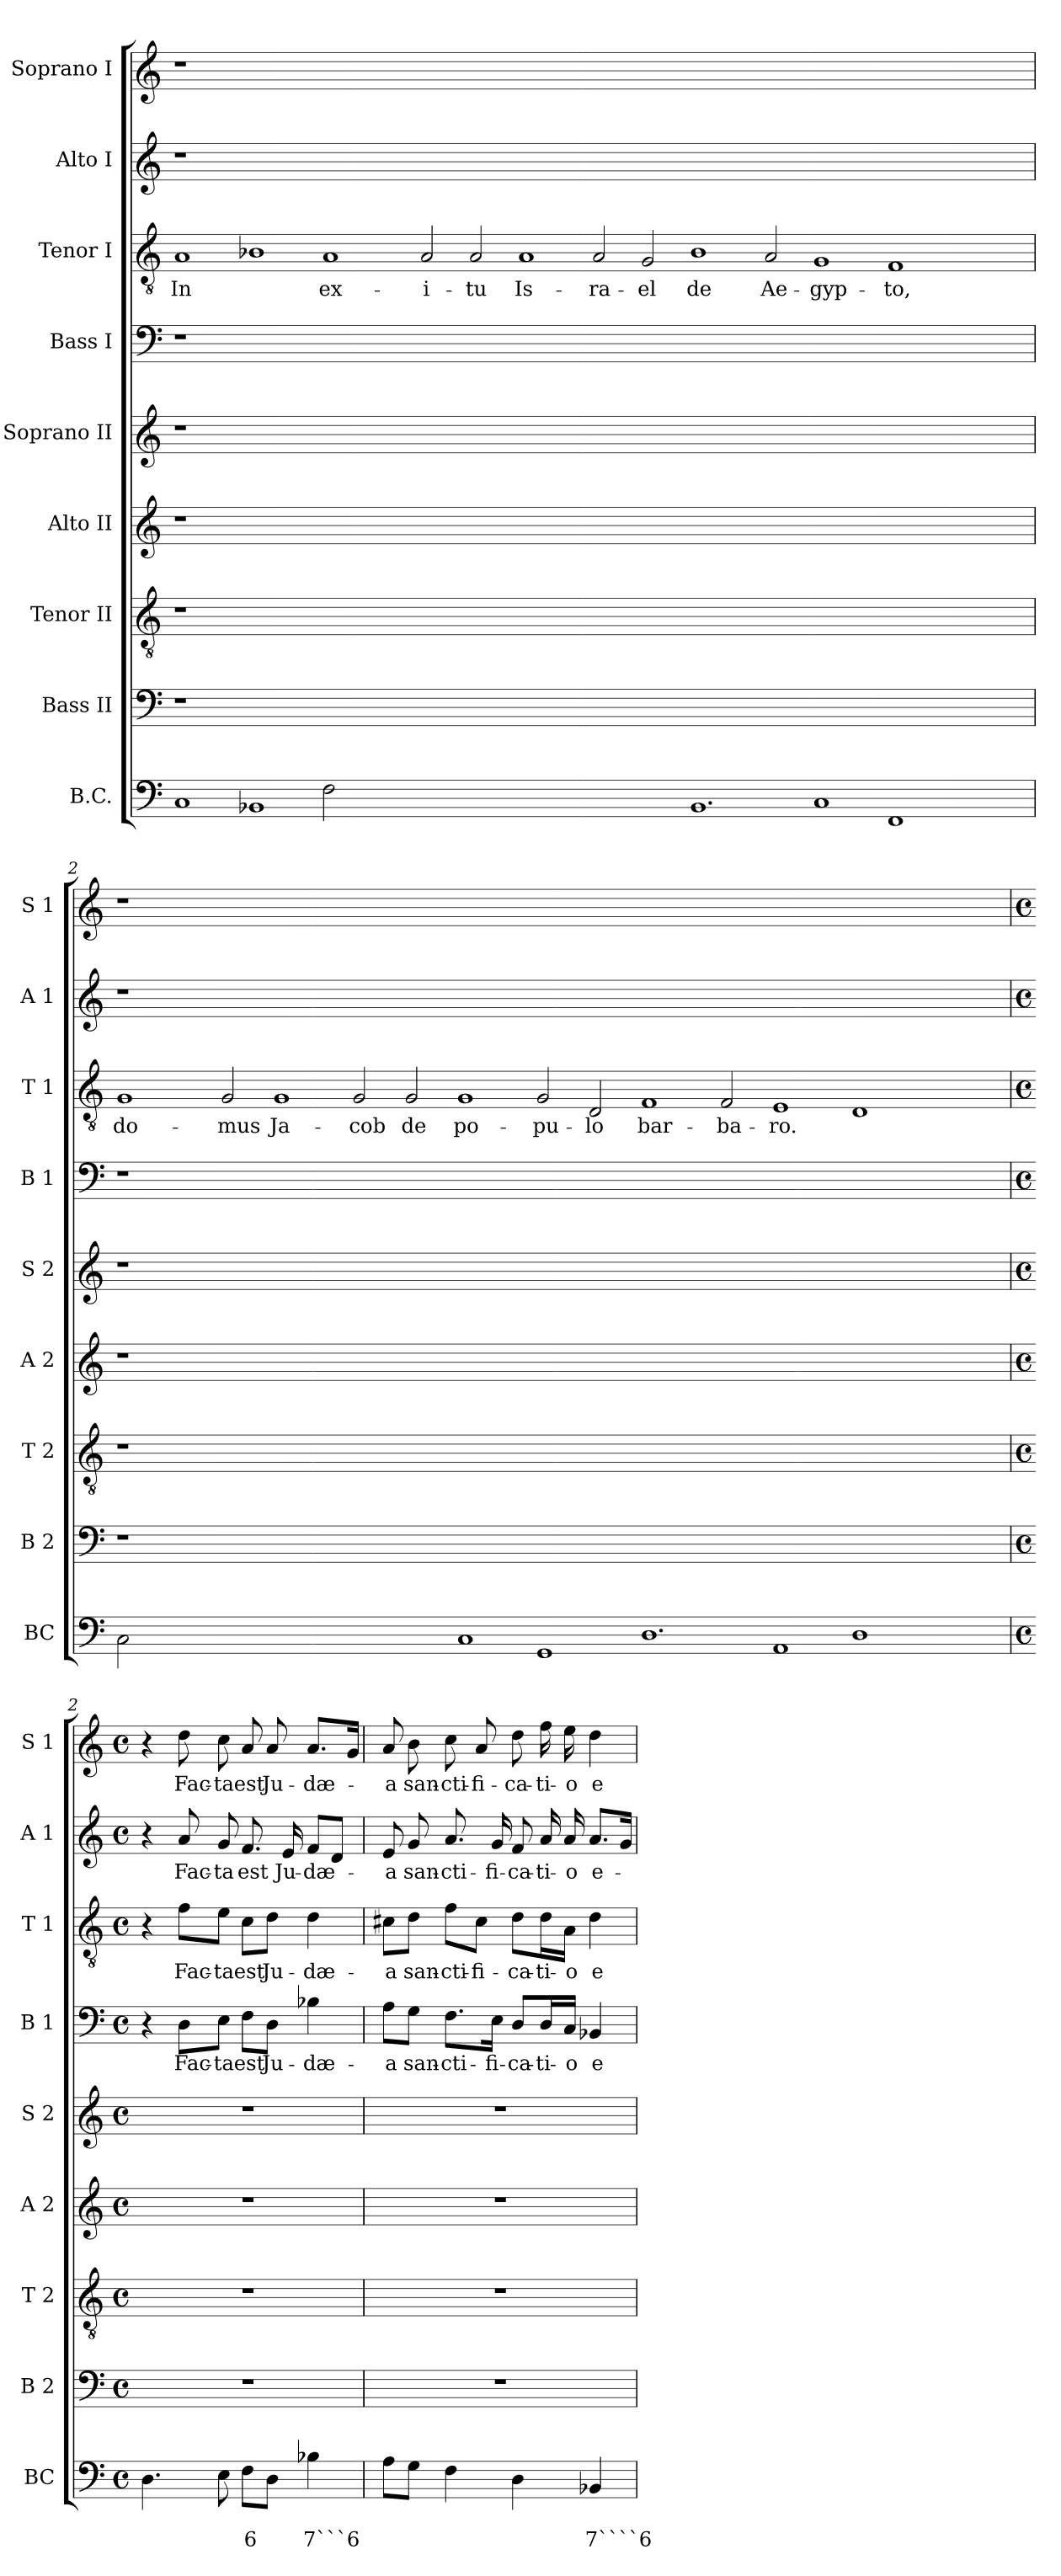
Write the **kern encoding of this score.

**kern	**text	**text	**kern	**kern	**kern	**kern	**kern	**text	**kern	**text	**kern	**text	**kern	**text
*part9	*part9	*part9	*part8	*part7	*part6	*part5	*part4	*part4	*part3	*part3	*part2	*part2	*part1	*part1
*staff9	*staff9	*staff9	*staff8	*staff7	*staff6	*staff5	*staff4	*staff4	*staff3	*staff3	*staff2	*staff2	*staff1	*staff1
*I"B.C.	*	*	*I"Bass II	*I"Tenor II	*I"Alto II	*I"Soprano II	*I"Bass I	*	*I"Tenor I	*	*I"Alto I	*	*I"Soprano I	*
*I'BC	*	*	*I'B 2	*I'T 2	*I'A 2	*I'S 2	*I'B 1	*	*I'T 1	*	*I'A 1	*	*I'S 1	*
*clefF4	*	*	*clefF4	*clefGv2	*clefG2	*clefG2	*clefF4	*	*clefGv2	*	*clefG2	*	*clefG2	*
*k[]	*	*	*k[]	*k[]	*k[]	*k[]	*k[]	*	*k[]	*	*k[]	*	*k[]	*
*C:	*	*	*C:	*C:	*C:	*C:	*C:	*	*C:	*	*C:	*	*C:	*
=1	=1	=1	=1	=1	=1	=1	=1	=1	=1	=1	=1	=1	=1	=1
!	!	!	!	!	!	!	!	!	!	!LO:LY:b	!	!	!	!
1C	.	.	1r	1r	1r	1r	1r	.	1A	In	1r	.	1r	.
1BB-X	.	.	000ryy	000ryy	000ryy	000ryy	000ryy	.	1B-X	.	000ryy	.	000ryy	.
!	!	!	!	!	!	!	!	!	!	!LO:LY:b	!	!	!	!
2F\	.	.	.	.	.	.	.	.	1A	ex-	.	.	.	.
2ryy	.	.	.	.	.	.	.	.	.	.	.	.	.	.
!	!	!	!	!	!	!	!	!	!	!LO:LY:b	!	!	!	!
1ryy	.	.	.	.	.	.	.	.	2A/	-i-	.	.	.	.
!	!	!	!	!	!	!	!	!	!	!LO:LY:b	!	!	!	!
.	.	.	.	.	.	.	.	.	2A/	-tu	.	.	.	.
!	!	!	!	!	!	!	!	!	!	!LO:LY:b	!	!	!	!
0ryy	.	.	.	.	.	.	.	.	1A	Is-	.	.	.	.
!	!	!	!	!	!	!	!	!	!	!LO:LY:b	!	!	!	!
.	.	.	.	.	.	.	.	.	2A/	-ra-	.	.	.	.
!	!	!	!	!	!	!	!	!	!	!LO:LY:b	!	!	!	!
.	.	.	.	.	.	.	.	.	2G/	-el	.	.	.	.
!	!	!	!	!	!	!	!	!	!	!LO:LY:b	!	!	!	!
1.BB-	.	.	.	.	.	.	.	.	1B-	de	.	.	.	.
!	!	!	!	!	!	!	!	!	!	!LO:LY:b	!	!	!	!
.	.	.	.	.	.	.	.	.	2A/	Ae-	.	.	.	.
!	!	!	!	!	!	!	!	!	!	!LO:LY:b	!	!	!	!
1C	.	.	.	.	.	.	.	.	1G	-gyp-	.	.	.	.
!	!	!	!	!	!	!	!	!	!	!LO:LY:b	!	!	!	!
1FF	.	.	.	.	.	.	.	.	1F	-to,	.	.	.	.
.	.	.	1ryy	1ryy	1ryy	1ryy	1ryy	.	.	.	1ryy	.	1ryy	.
2ryy	.	.	.	.	.	.	.	.	2ryy	.	.	.	.	.
=2`	=2`	=2`	=2`	=2`	=2`	=2`	=2`	=2`	=2`	=2`	=2`	=2`	=2`	=2`
!	!	!	!	!	!	!	!	!	!	!LO:LY:b	!	!	!	!
2C\	.	.	1r	1r	1r	1r	1r	.	1G	do-	1r	.	1r	.
2ryy	.	.	.	.	.	.	.	.	.	.	.	.	.	.
!	!	!	!	!	!	!	!	!	!	!LO:LY:b	!	!	!	!
0ryy	.	.	000ryy	000ryy	000ryy	000ryy	000ryy	.	2G/	-mus	000ryy	.	000ryy	.
!	!	!	!	!	!	!	!	!	!	!LO:LY:b	!	!	!	!
.	.	.	.	.	.	.	.	.	1G	Ja-	.	.	.	.
!	!	!	!	!	!	!	!	!	!	!LO:LY:b	!	!	!	!
.	.	.	.	.	.	.	.	.	2G/	-cob	.	.	.	.
!	!	!	!	!	!	!	!	!	!	!LO:LY:b	!	!	!	!
2ryy	.	.	.	.	.	.	.	.	2G/	de	.	.	.	.
!	!	!	!	!	!	!	!	!	!	!LO:LY:b	!	!	!	!
1C	.	.	.	.	.	.	.	.	1G	po-	.	.	.	.
!	!	!	!	!	!	!	!	!	!	!LO:LY:b	!	!	!	!
1GG	.	.	.	.	.	.	.	.	2G/	-pu-	.	.	.	.
!	!	!	!	!	!	!	!	!	!	!LO:LY:b	!	!	!	!
.	.	.	.	.	.	.	.	.	2D/	-lo	.	.	.	.
!	!	!	!	!	!	!	!	!	!	!LO:LY:b	!	!	!	!
1.D	.	.	.	.	.	.	.	.	1F	bar-	.	.	.	.
!	!	!	!	!	!	!	!	!	!	!LO:LY:b	!	!	!	!
.	.	.	.	.	.	.	.	.	2F/	-ba-	.	.	.	.
!	!	!	!	!	!	!	!	!	!	!LO:LY:b	!	!	!	!
1AA	.	.	.	.	.	.	.	.	1E	-ro.	.	.	.	.
1D	.	.	.	.	.	.	.	.	1D	.	.	.	.	.
1ryy	.	.	1ryy	1ryy	1ryy	1ryy	1ryy	.	1ryy	.	1ryy	.	1ryy	.
!!LO:LB:g=z
=2X1	=2X1	=2X1	=2X1	=2X1	=2X1	=2X1	=2X1	=2X1	=2X1	=2X1	=2X1	=2X1	=2X1	=2X1
*M4/4	*	*	*M4/4	*M4/4	*M4/4	*M4/4	*M4/4	*	*M4/4	*	*M4/4	*	*M4/4	*
*met(c)	*	*	*met(c)	*met(c)	*met(c)	*met(c)	*met(c)	*	*met(c)	*	*met(c)	*	*met(c)	*
4.D\	.	.	1r	1r	1r	1r	4r	.	4r	.	4r	.	4r	.
!	!	!	!	!	!	!	!	!LO:LY:b	!	!LO:LY:b	!	!LO:LY:b	!	!LO:LY:b
.	.	.	.	.	.	.	8D\L	Fac-	8f\L	Fac-	8a/	Fac-	8dd\	Fac-
!	!	!	!	!	!	!	!	!LO:LY:b	!	!LO:LY:b	!	!LO:LY:b	!	!LO:LY:b
8E\	.	.	.	.	.	.	8E\J	-ta	8e\J	-ta	8g/	-ta	8cc\	-ta
!	!	!LO:LY:b	!	!	!	!	!	!LO:LY:b	!	!LO:LY:b	!	!LO:LY:b	!	!LO:LY:b
8F\L	.	6	.	.	.	.	8F\L	est	8c\L	est	8.f/	est	8a/	est
!	!	!	!	!	!	!	!	!LO:LY:b	!	!LO:LY:b	!	!	!	!LO:LY:b
8D\J	.	.	.	.	.	.	8D\J	Ju-	8d\J	Ju-	.	.	8a/	Ju-
!	!	!	!	!	!	!	!	!	!	!	!	!LO:LY:b	!	!
.	.	.	.	.	.	.	.	.	.	.	16e/	Ju-	.	.
!	!	!LO:LY:b	!	!	!	!	!	!LO:LY:b	!	!LO:LY:b	!	!LO:LY:b	!	!LO:LY:b
4B-X\	.	7```6	.	.	.	.	4B-X\	-dæ-	4d\	-dæ-	8f/L	-dæ-	8.a/L	-dæ-
.	.	.	.	.	.	.	.	.	.	.	8d/J	.	.	.
.	.	.	.	.	.	.	.	.	.	.	.	.	16g/Jk	.
=3	=3	=3	=3	=3	=3	=3	=3	=3	=3	=3	=3	=3	=3	=3
!	!	!	!	!	!	!	!	!LO:LY:b	!	!LO:LY:b	!	!LO:LY:b	!	!LO:LY:b
8A\L	.	.	1r	1r	1r	1r	8A\L	-a	8c#X\L	-a	8e/	-a	8a/	-a
!	!	!	!	!	!	!	!	!LO:LY:b	!	!LO:LY:b	!	!LO:LY:b	!	!LO:LY:b
8G\J	.	.	.	.	.	.	8G\J	san-	8d\J	san-	8g/	san-	8b\	san-
!	!	!	!	!	!	!	!	!LO:LY:b	!	!LO:LY:b	!	!LO:LY:b	!	!LO:LY:b
4F\	.	.	.	.	.	.	8.F\L	-cti-	8f\L	-cti-	8.a/	-cti-	8cc\	-cti-
!	!	!	!	!	!	!	!	!	!	!LO:LY:b	!	!	!	!LO:LY:b
.	.	.	.	.	.	.	.	.	8c#\J	-fi-	.	.	8a/	-fi-
!	!	!	!	!	!	!	!	!LO:LY:b	!	!	!	!LO:LY:b	!	!
.	.	.	.	.	.	.	16E\Jk	-fi-	.	.	16g/	-fi-	.	.
!	!	!	!	!	!	!	!	!LO:LY:b	!	!LO:LY:b	!	!LO:LY:b	!	!LO:LY:b
4D\	.	.	.	.	.	.	8D/L	-ca-	8d\L	-ca-	8f/	-ca-	8dd\	-ca-
!	!	!	!	!	!	!	!	!LO:LY:b	!	!LO:LY:b	!	!LO:LY:b	!	!LO:LY:b
.	.	.	.	.	.	.	16D/L	-ti-	16d\L	-ti-	16a/	-ti-	16ff\	-ti-
!	!	!	!	!	!	!	!	!LO:LY:b	!	!LO:LY:b	!	!LO:LY:b	!	!LO:LY:b
.	.	.	.	.	.	.	16C/JJ	-o	16A\JJ	-o	16a/	-o	16ee\	-o
!	!	!LO:LY:b	!	!	!	!	!	!LO:LY:b	!	!LO:LY:b	!	!LO:LY:b	!	!LO:LY:b
4BB-X/	.	7````6	.	.	.	.	4BB-X/	e-	4d\	e-	8.a/L	e-	4dd\	e-
.	.	.	.	.	.	.	.	.	.	.	16g/Jk	.	.	.
=	=	=	=	=	=	=	=	=	=	=	=	=	=	=
*-	*-	*-	*-	*-	*-	*-	*-	*-	*-	*-	*-	*-	*-	*-
